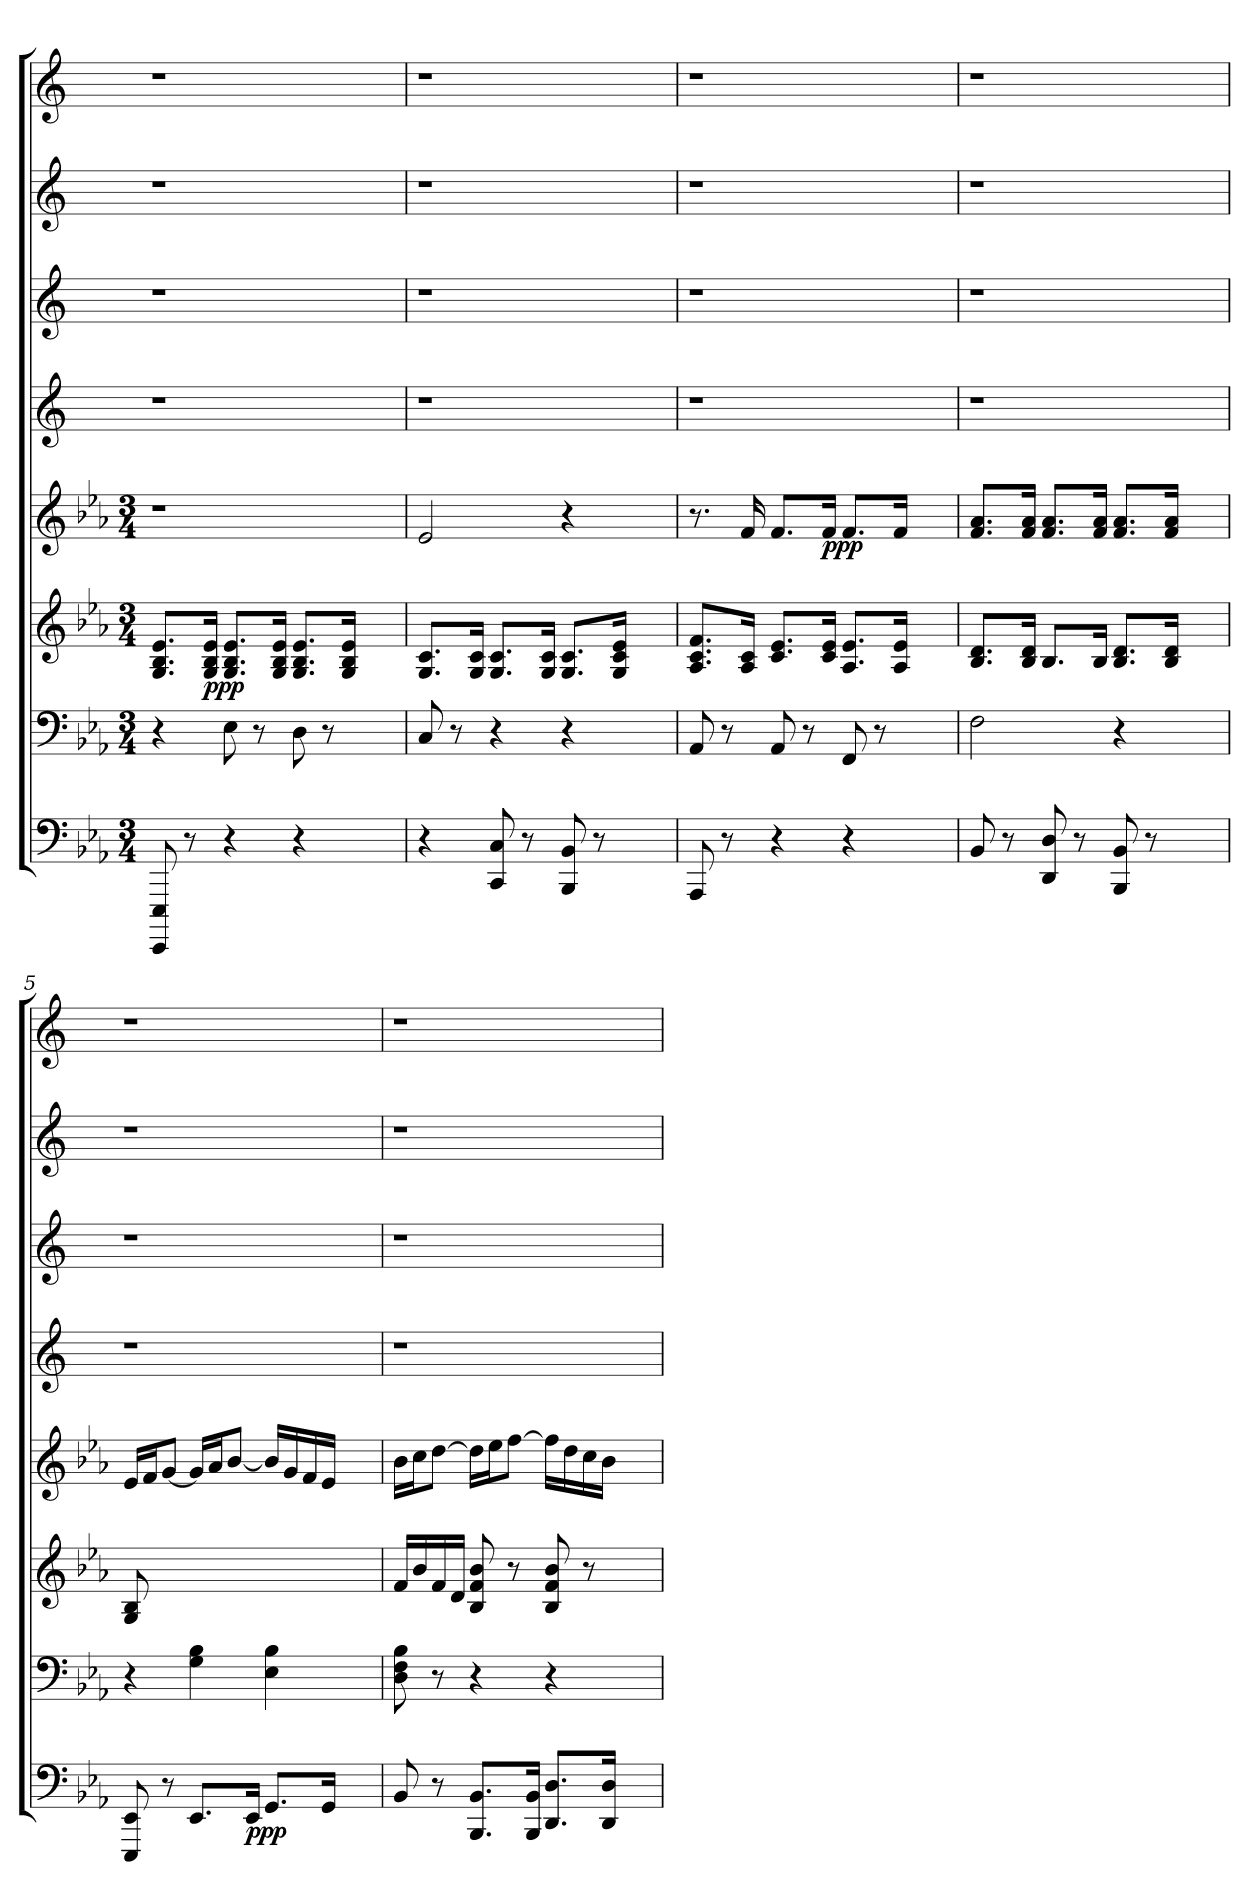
**kern	**dynam	**kern	**kern	**dynam	**kern	**dynam	**kern	**kern	**kern	**kern
*part8	*part8	*part7	*part6	*part6	*part5	*part5	*part4	*part3	*part2	*part1
*staff8	*staff8	*staff7	*staff6	*staff6	*staff5	*staff5	*staff4	*staff3	*staff2	*staff1
*clefF4	*	*clefF4	*clefG2	*	*clefG2	*	*clefG2	*clefG2	*clefG2	*clefG2
*k[b-e-a-]	*	*k[b-e-a-]	*k[b-e-a-]	*	*k[b-e-a-]	*	*k[]	*k[]	*k[]	*k[]
*E-:	*	*E-:	*E-:	*	*E-:	*	*C:	*C:	*C:	*C:
*M3/4	*	*M3/4	*M3/4	*	*M3/4	*	*	*	*	*
=1	=1	=1	=1	=1	=1	=1	=1	=1	=1	=1
!	!	!	!	!	!LO:N:vis=1	!	!	!	!	!
8EEEE-/ 8EEE-/	.	4r	8.G/ 8.B-/ 8.e-/L	.	2.r	.	1r	1r	1r	1r
*15ba	*	*	*	*	*	*	*	*	*	*
8r	.	.	.	.	.	.	.	.	.	.
!	!	!	!	!LO:DY:b	!	!	!	!	!	!
.	.	.	16G/ 16B-/ 16e-/Jk	ppp	.	.	.	.	.	.
*X15ba	*	*	*	*	*	*	*	*	*	*
4r	.	8E-\	8.G/ 8.B-/ 8.e-/L	.	.	.	.	.	.	.
.	.	8r	.	.	.	.	.	.	.	.
.	.	.	16G/ 16B-/ 16e-/Jk	.	.	.	.	.	.	.
4r	.	8D\	8.G/ 8.B-/ 8.e-/L	.	.	.	.	.	.	.
.	.	8r	.	.	.	.	.	.	.	.
.	.	.	16G/ 16B-/ 16e-/Jk	.	.	.	.	.	.	.
4ryy	.	4ryy	4ryy	.	4ryy	.	.	.	.	.
=2	=2	=2	=2	=2	=2	=2	=2	=2	=2	=2
4r	.	8C/	8.G/ 8.c/L	.	2e-/	.	1r	1r	1r	1r
.	.	8r	.	.	.	.	.	.	.	.
.	.	.	16G/ 16c/Jk	.	.	.	.	.	.	.
8CC/ 8C/	.	4r	8.G/ 8.c/L	.	.	.	.	.	.	.
8r	.	.	.	.	.	.	.	.	.	.
.	.	.	16G/ 16c/Jk	.	.	.	.	.	.	.
8BBB-/ 8BB-/	.	4r	8.G/ 8.c/L	.	4r	.	.	.	.	.
8r	.	.	.	.	.	.	.	.	.	.
.	.	.	16G/ 16c/ 16e-/Jk	.	.	.	.	.	.	.
4ryy	.	4ryy	4ryy	.	4ryy	.	.	.	.	.
=3	=3	=3	=3	=3	=3	=3	=3	=3	=3	=3
8AAA-/	.	8AA-/	8.A-/ 8.c/ 8.f/L	.	8.r	.	1r	1r	1r	1r
8r	.	8r	.	.	.	.	.	.	.	.
.	.	.	16A-/ 16c/Jk	.	16f/	.	.	.	.	.
4r	.	8AA-/	8.c/ 8.e-/L	.	8.f/L	.	.	.	.	.
.	.	8r	.	.	.	.	.	.	.	.
!	!	!	!	!	!	!LO:DY:b	!	!	!	!
.	.	.	16c/ 16e-/Jk	.	16f/Jk	ppp	.	.	.	.
4r	.	8FF/	8.A-/ 8.e-/L	.	8.f/L	.	.	.	.	.
.	.	8r	.	.	.	.	.	.	.	.
.	.	.	16A-/ 16e-/Jk	.	16f/Jk	.	.	.	.	.
4ryy	.	4ryy	4ryy	.	4ryy	.	.	.	.	.
=4	=4	=4	=4	=4	=4	=4	=4	=4	=4	=4
8BB-/	.	2F\	8.B-/ 8.d/L	.	8.f/ 8.a-/L	.	1r	1r	1r	1r
8r	.	.	.	.	.	.	.	.	.	.
.	.	.	16B-/ 16d/Jk	.	16f/ 16a-/Jk	.	.	.	.	.
8DD/ 8D/	.	.	8.B-/L	.	8.f/ 8.a-/L	.	.	.	.	.
8r	.	.	.	.	.	.	.	.	.	.
.	.	.	16B-/Jk	.	16f/ 16a-/Jk	.	.	.	.	.
8BBB-/ 8BB-/	.	4r	8.B-/ 8.d/L	.	8.f/ 8.a-/L	.	.	.	.	.
8r	.	.	.	.	.	.	.	.	.	.
.	.	.	16B-/ 16d/Jk	.	16f/ 16a-/Jk	.	.	.	.	.
4ryy	.	4ryy	4ryy	.	4ryy	.	.	.	.	.
=5	=5	=5	=5	=5	=5	=5	=5	=5	=5	=5
8EEE-/ 8EE-/	.	4r	8G/ 8B-/	.	16e-/LL	.	1r	1r	1r	1r
.	.	.	.	.	16f/J	.	.	.	.	.
8r	.	.	2..ryy	.	[>8g/J	.	.	.	.	.
8.EE-/L	.	4G\ 4B-\	.	.	16g/LL]	.	.	.	.	.
.	.	.	.	.	16a-/J	.	.	.	.	.
.	.	.	.	.	[>8b-/J	.	.	.	.	.
!	!LO:DY:b	!	!	!	!	!	!	!	!	!
16EE-/Jk	ppp	.	.	.	.	.	.	.	.	.
8.GG/L	.	4E-\ 4B-\	.	.	16b-\LL]	.	.	.	.	.
.	.	.	.	.	16g/	.	.	.	.	.
.	.	.	.	.	16f/	.	.	.	.	.
16GG/Jk	.	.	.	.	16e-/JJ	.	.	.	.	.
4ryy	.	4ryy	.	.	4ryy	.	.	.	.	.
=6	=6	=6	=6	=6	=6	=6	=6	=6	=6	=6
8BB-/	.	8D\ 8F\ 8B-\	16f/LL	.	16b-\LL	.	1r	1r	1r	1r
.	.	.	16b-/	.	16cc\J	.	.	.	.	.
8r	.	8r	16f/	.	[>8dd\J	.	.	.	.	.
.	.	.	16d/JJ	.	.	.	.	.	.	.
8.BBB-/ 8.BB-/L	.	4r	8B-/ 8f/ 8b-/	.	16dd\LL]	.	.	.	.	.
.	.	.	.	.	16ee-\J	.	.	.	.	.
.	.	.	8r	.	[>8ff\J	.	.	.	.	.
16BBB-/ 16BB-/Jk	.	.	.	.	.	.	.	.	.	.
8.DD/ 8.D/L	.	4r	8B-/ 8f/ 8b-/	.	16ff\LL]	.	.	.	.	.
.	.	.	.	.	16dd\	.	.	.	.	.
.	.	.	8r	.	16cc\	.	.	.	.	.
16DD/ 16D/Jk	.	.	.	.	16b-\JJ	.	.	.	.	.
4ryy	.	4ryy	4ryy	.	4ryy	.	.	.	.	.
=	=	=	=	=	=	=	=	=	=	=
*-	*-	*-	*-	*-	*-	*-	*-	*-	*-	*-
